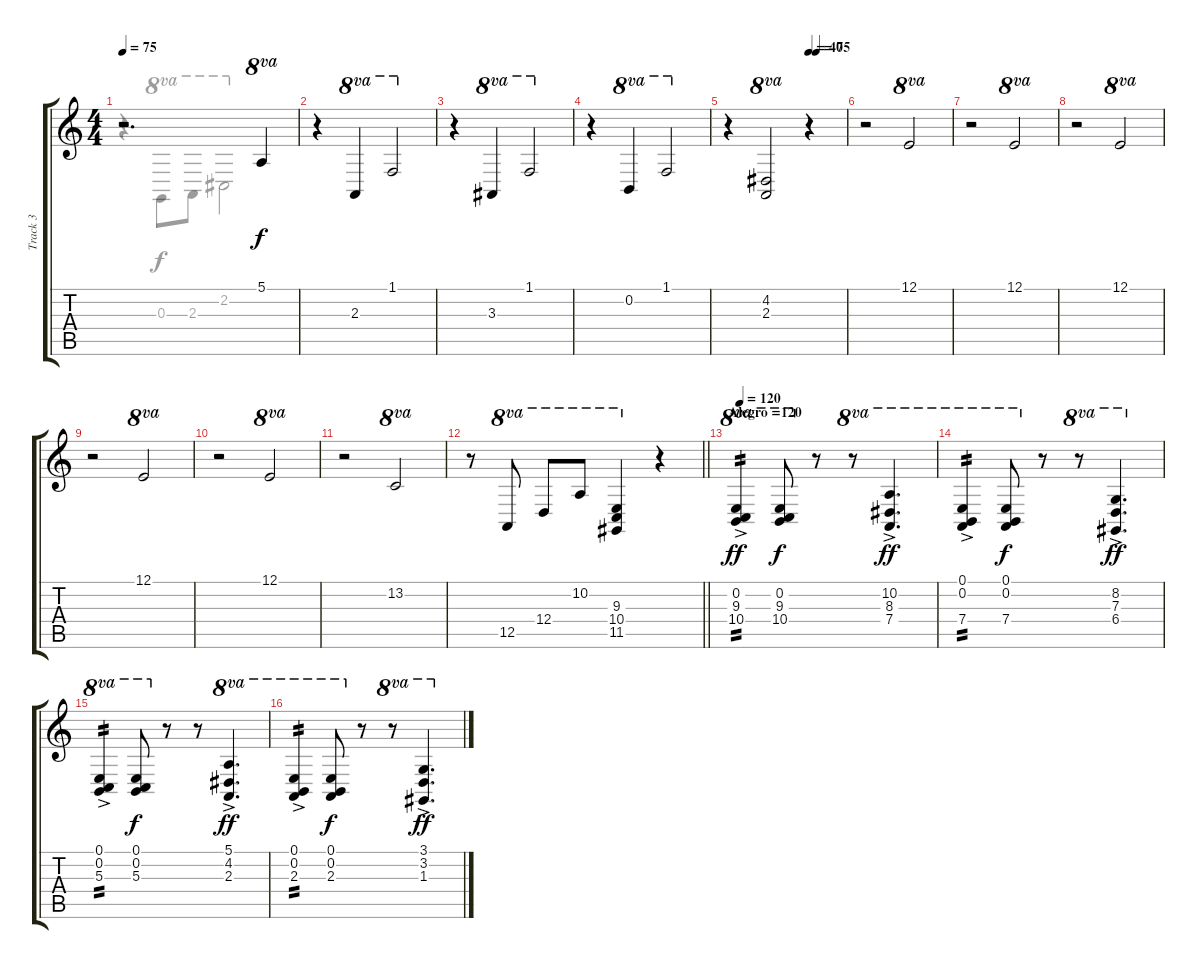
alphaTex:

\track ("Track 3" "Track 3") {instrument brightacousticpiano}
\staff {score tabs}
\tuning (E4 B3 G3 D3 A2 B1) {hide}
\voice
\ts (4 4)
\tempo 75
\clef g2
\ks c
r.2{d dy f} 5.1.4{ot 8va} |
r.4 2.3.4{ot 8va} 1.1.2{ot 8va} |
r.4 3.3.4{ot 8va} 1.1.2{ot 8va} |
r.4 0.2.4{ot 8va} 1.1.2{ot 8va} |
\tempo (40 0.6875)
\tempo (75 0.75)
r.4 (4.2 2.3).2{ot 8va} r.4 |
r.2 12.1.2{ot 8va} |
r.2 12.1.2{ot 8va} |
r.2 12.1.2{ot 8va} |
r.2 12.1.2{ot 8va} |
r.2 12.1.2{ot 8va} |
r.2 13.2.2{ot 8va} |
\barLineRight lightlight
r.8 12.5.8{ot 8va} 12.4.8{ot 8va} 10.2.8{ot 8va} (9.3 10.4 11.5).4{ot 8va} r.4 |
\section ("" "Alegro =120")
\tempo 120
(0.2{ac} 9.3 10.4).4{ot 8va tp 2 dy ff} (0.2 9.3 10.4).8{ot 8va dy f} r.8 r.8{ot 8va} (10.2 8.3 7.4{ac}).4{d ot 8va dy ff} |
(0.1 0.2 7.4{ac}).4{ot 8va tp 2} (0.1 0.2 7.4).8{ot 8va dy f} r.8 r.8{ot 8va} (8.2 7.3 6.4{ac}).4{d ot 8va dy ff} |
(0.1 0.2{ac} 5.3).4{ot 8va tp 2} (0.1 0.2 5.3).8{ot 8va dy f} r.8 r.8 (5.1 4.2 2.3{ac}).4{d ot 8va dy ff} |
(0.1 0.2 2.3{ac}).4{ot 8va tp 2} (0.1 0.2 2.3).8{ot 8va dy f} r.8 r.8{ot 8va} (3.1 3.2 1.3{ac}).4{d ot 8va dy ff}
\voice
\clef g2
\ottava regular
\simile none
\ks c
r.4{dy f} 0.3.8{ot 8va} 2.3.8{ot 8va} 2.2.2{ot 8va} |
|
|
|
|
|
|
|
|
|
|
\barLineRight lightlight
|
|
|
|
